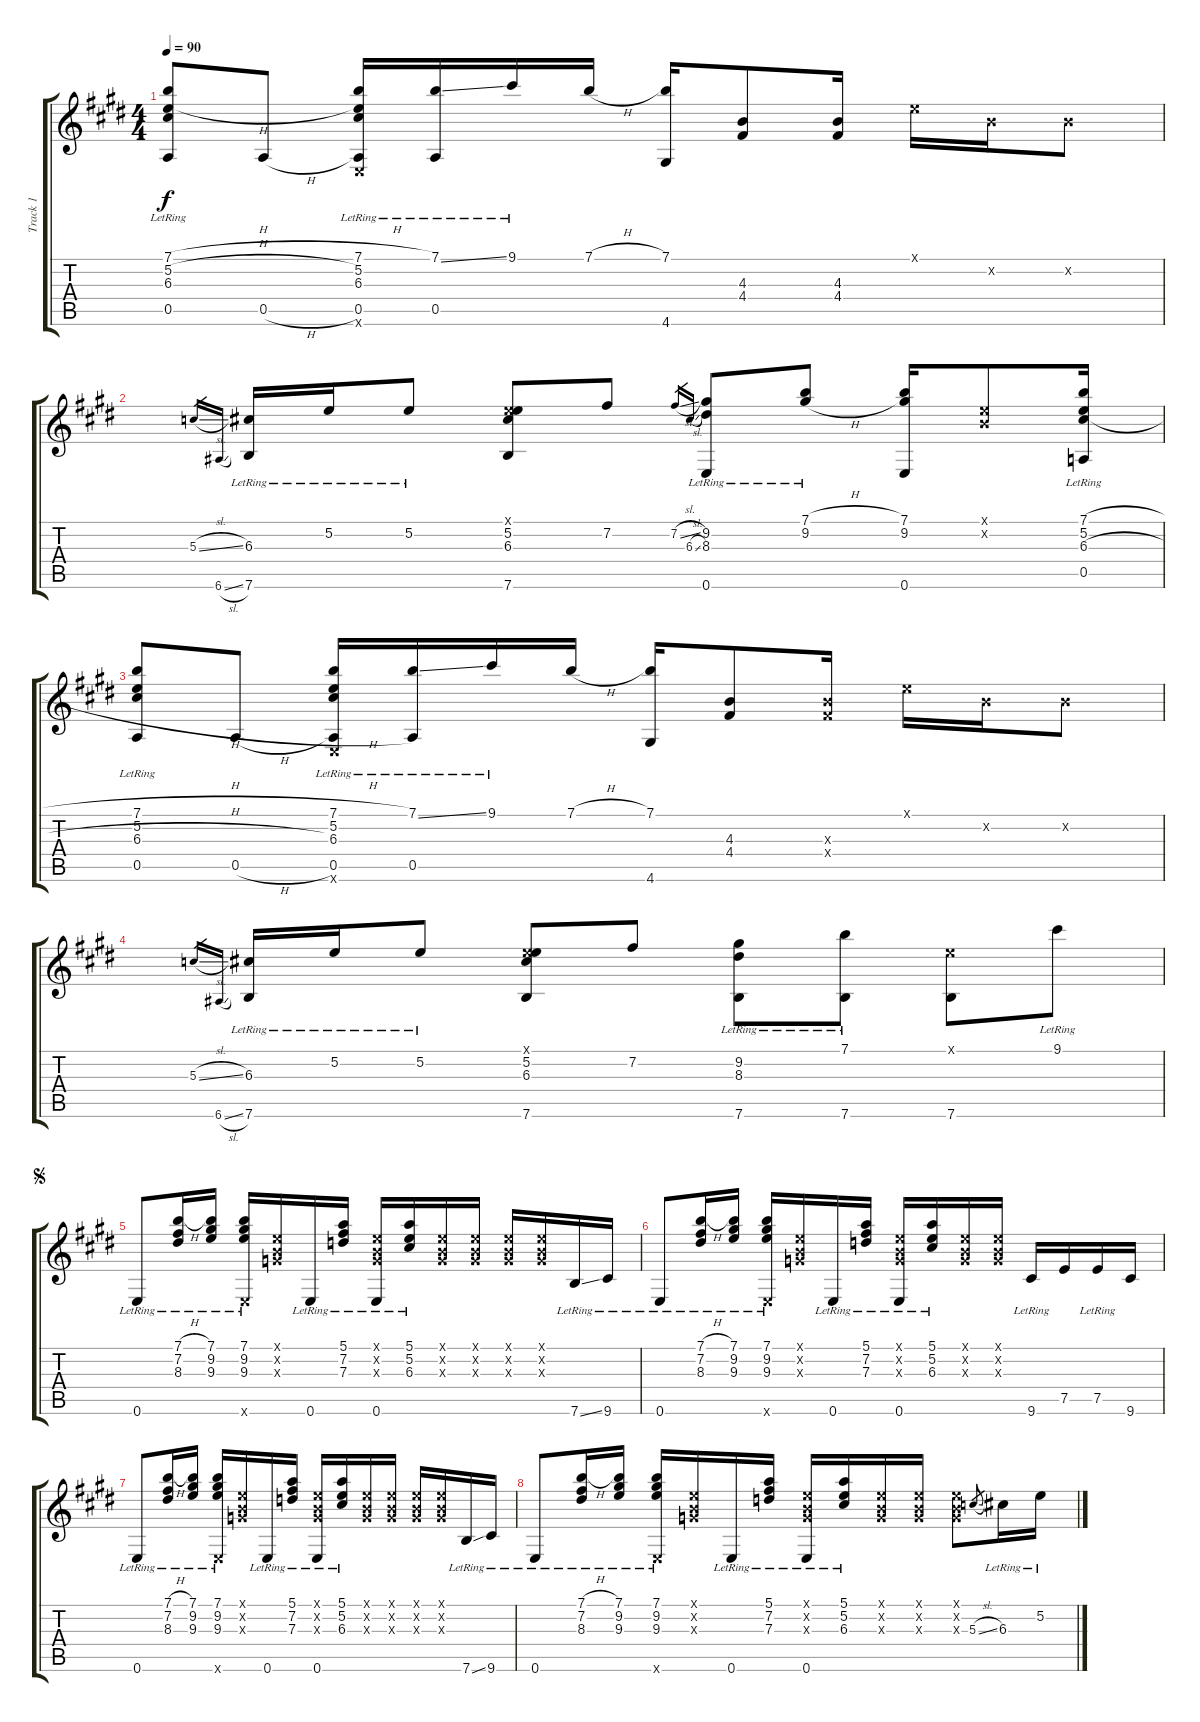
\track ("Track 1" "Track 1") {instrument acousticguitarsteel}
\staff {score tabs}
\tuning (E4 B3 G3 D3 A2 E2) {hide}
\ts (4 4)
\tempo 90
\clef g2
\ks e
(7.1{h lr} 5.2{h} 6.3 0.5).8{dy f} 0.5{h}.8 (7.1{h lr} 5.2 6.3 0.5 0.6{x}).16 (7.1{ss lr} 0.5).16 9.1{lr}.16 7.1{h}.16 (7.1 4.6).16 (4.3 4.4).8 (4.3 4.4).16 0.1{x}.16 0.2{x}.16 0.2{x}.8 |
5.3{sl}.16{gr} 6.6{sl}.16{gr} (6.3{lr} 7.6).16 5.2{lr}.16 5.2{lr}.8 (0.1{x} 5.2 6.3 7.6).8 7.2.8 7.2{sl}.16{gr} 6.3{sl}.16{gr} (9.2{lr} 8.3 0.6).8 (7.1{h lr} 9.2{h}).8 (7.1 9.2 0.6).16 (0.1{x} 0.2{x}).8 (7.1{h lr} 5.2 6.3{h} 0.5).16 |
(7.1{h lr} 5.2 6.3{h} 0.5).8 0.5{h}.8 (7.1{h lr} 5.2 6.3 0.5 0.6{x}).16 (7.1{ss lr} 0.5).16 9.1{lr}.16 7.1{h}.16 (7.1 4.6).16 (4.3 4.4).8 (4.3{x} 4.4{x}).16 0.1{x}.16 0.2{x}.16 0.2{x}.8 |
5.3{sl}.16{gr} 6.6{sl}.16{gr} (6.3{lr} 7.6).16 5.2{lr}.16 5.2{lr}.8 (0.1{x} 5.2 6.3 7.6).8 7.2.8 (9.2{lr} 8.3 7.6).8 (7.1{lr} 7.6).8 (0.1{x} 7.6).8 9.1{lr}.8 |
\jump segno
0.6{lr}.8 (7.1{h lr} 7.2{lr} 8.3{lr}).16 (7.1{lr} 9.2{lr} 9.3{lr}).16 (7.1{lr} 9.2{lr} 9.3{lr} 0.6{x}).16 (0.1{x} 0.2{x} 0.3{x}).16 0.6{lr}.16 (5.1{lr} 7.2{lr} 7.3{lr}).16 (0.1{x} 0.2{x} 0.3{x} 0.6{lr}).16 (5.1{lr} 5.2{lr} 6.3{lr}).16 (0.1{x} 0.2{x} 0.3{x}).16 (0.1{x} 0.2{x} 0.3{x}).16 (0.1{x} 0.2{x} 0.3{x}).16 (0.1{x} 0.2{x} 0.3{x}).16 7.6{ss lr}.16 9.6{lr}.16 |
0.6{lr}.8 (7.1{h lr} 7.2{lr} 8.3{lr}).16 (7.1{lr} 9.2{lr} 9.3{lr}).16 (7.1{lr} 9.2{lr} 9.3{lr} 0.6{x}).16 (0.1{x} 0.2{x} 0.3{x}).16 0.6{lr}.16 (5.1{lr} 7.2{lr} 7.3{lr}).16 (0.1{x} 0.2{x} 0.3{x} 0.6{lr}).16 (5.1{lr} 5.2{lr} 6.3{lr}).16 (0.1{x} 0.2{x} 0.3{x}).16 (0.1{x} 0.2{x} 0.3{x}).16 9.6{lr}.16 7.5.16 7.5{lr}.16 9.6.16 |
0.6{lr}.8 (7.1{h lr} 7.2{lr} 8.3{lr}).16 (7.1{lr} 9.2{lr} 9.3{lr}).16 (7.1{lr} 9.2{lr} 9.3{lr} 0.6{x}).16 (0.1{x} 0.2{x} 0.3{x}).16 0.6{lr}.16 (5.1{lr} 7.2{lr} 7.3{lr}).16 (0.1{x} 0.2{x} 0.3{x} 0.6{lr}).16 (5.1{lr} 5.2{lr} 6.3{lr}).16 (0.1{x} 0.2{x} 0.3{x}).16 (0.1{x} 0.2{x} 0.3{x}).16 (0.1{x} 0.2{x} 0.3{x}).16 (0.1{x} 0.2{x} 0.3{x}).16 7.6{ss lr}.16 9.6{lr}.16 |
0.6{lr}.8 (7.1{h lr} 7.2{lr} 8.3{lr}).16 (7.1{lr} 9.2{lr} 9.3{lr}).16 (7.1{lr} 9.2{lr} 9.3{lr} 0.6{x}).16 (0.1{x} 0.2{x} 0.3{x}).16 0.6{lr}.16 (5.1{lr} 7.2{lr} 7.3{lr}).16 (0.1{x} 0.2{x} 0.3{x} 0.6{lr}).16 (5.1{lr} 5.2{lr} 6.3{lr}).16 (0.1{x} 0.2{x} 0.3{x}).16 (0.1{x} 0.2{x} 0.3{x}).16 (0.1{x} 0.2{x} 0.3{x}).8 5.3{sl}.8{gr} 6.3{lr}.16 5.2{lr}.16
